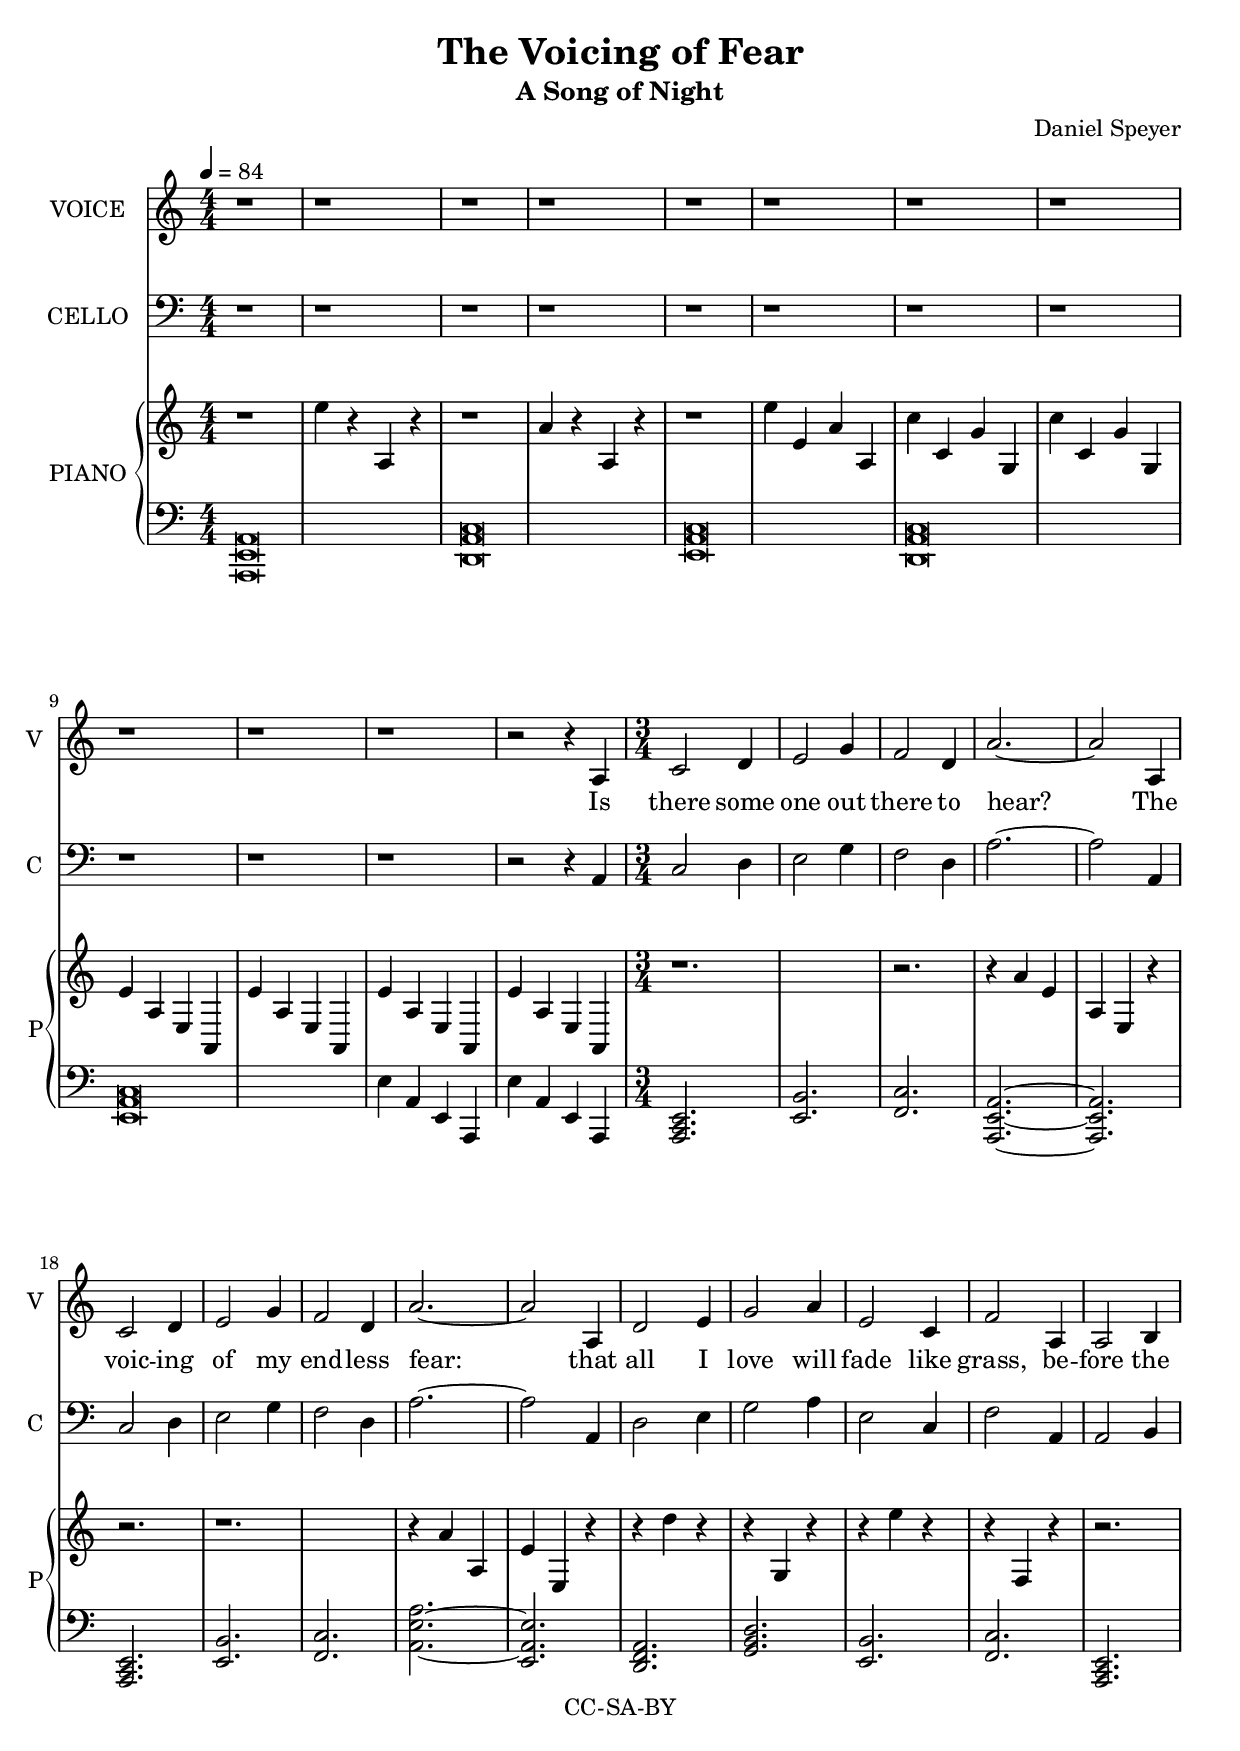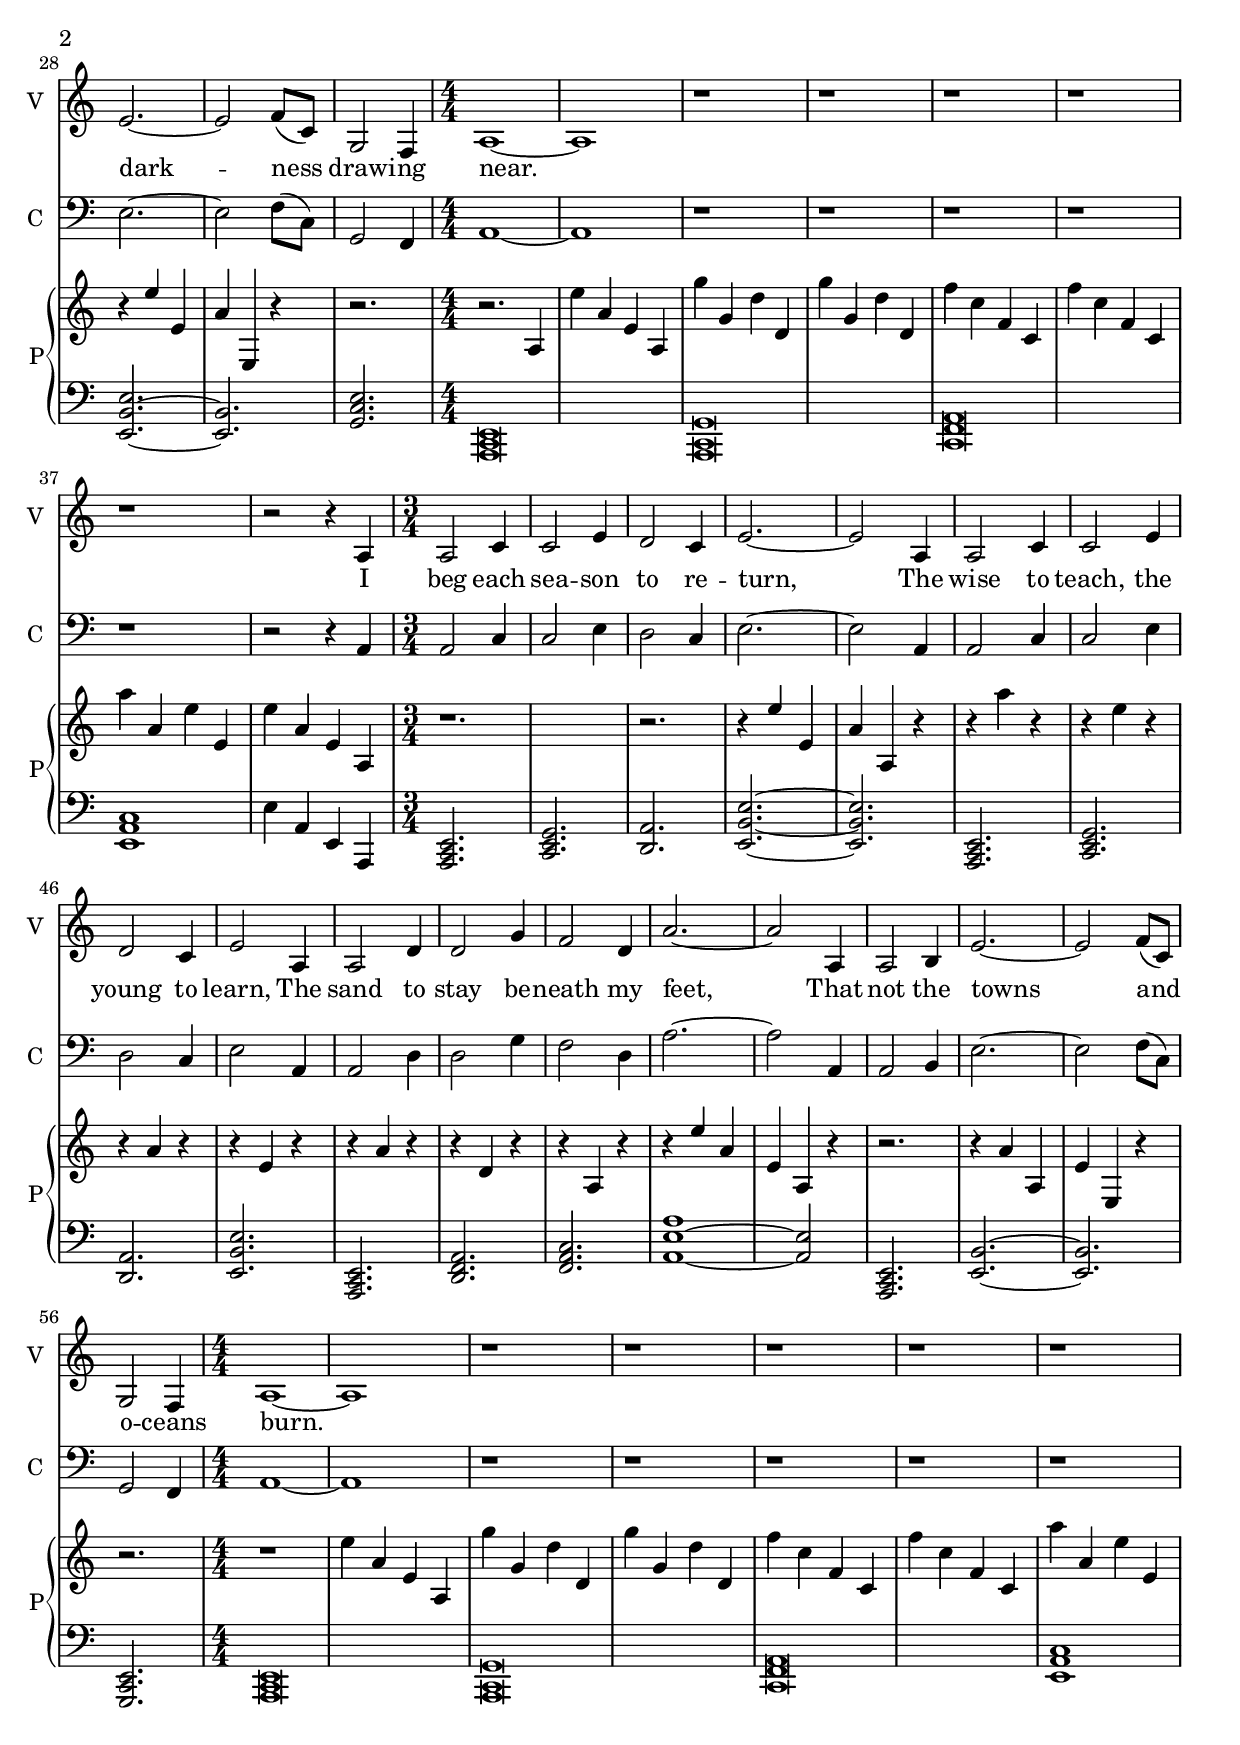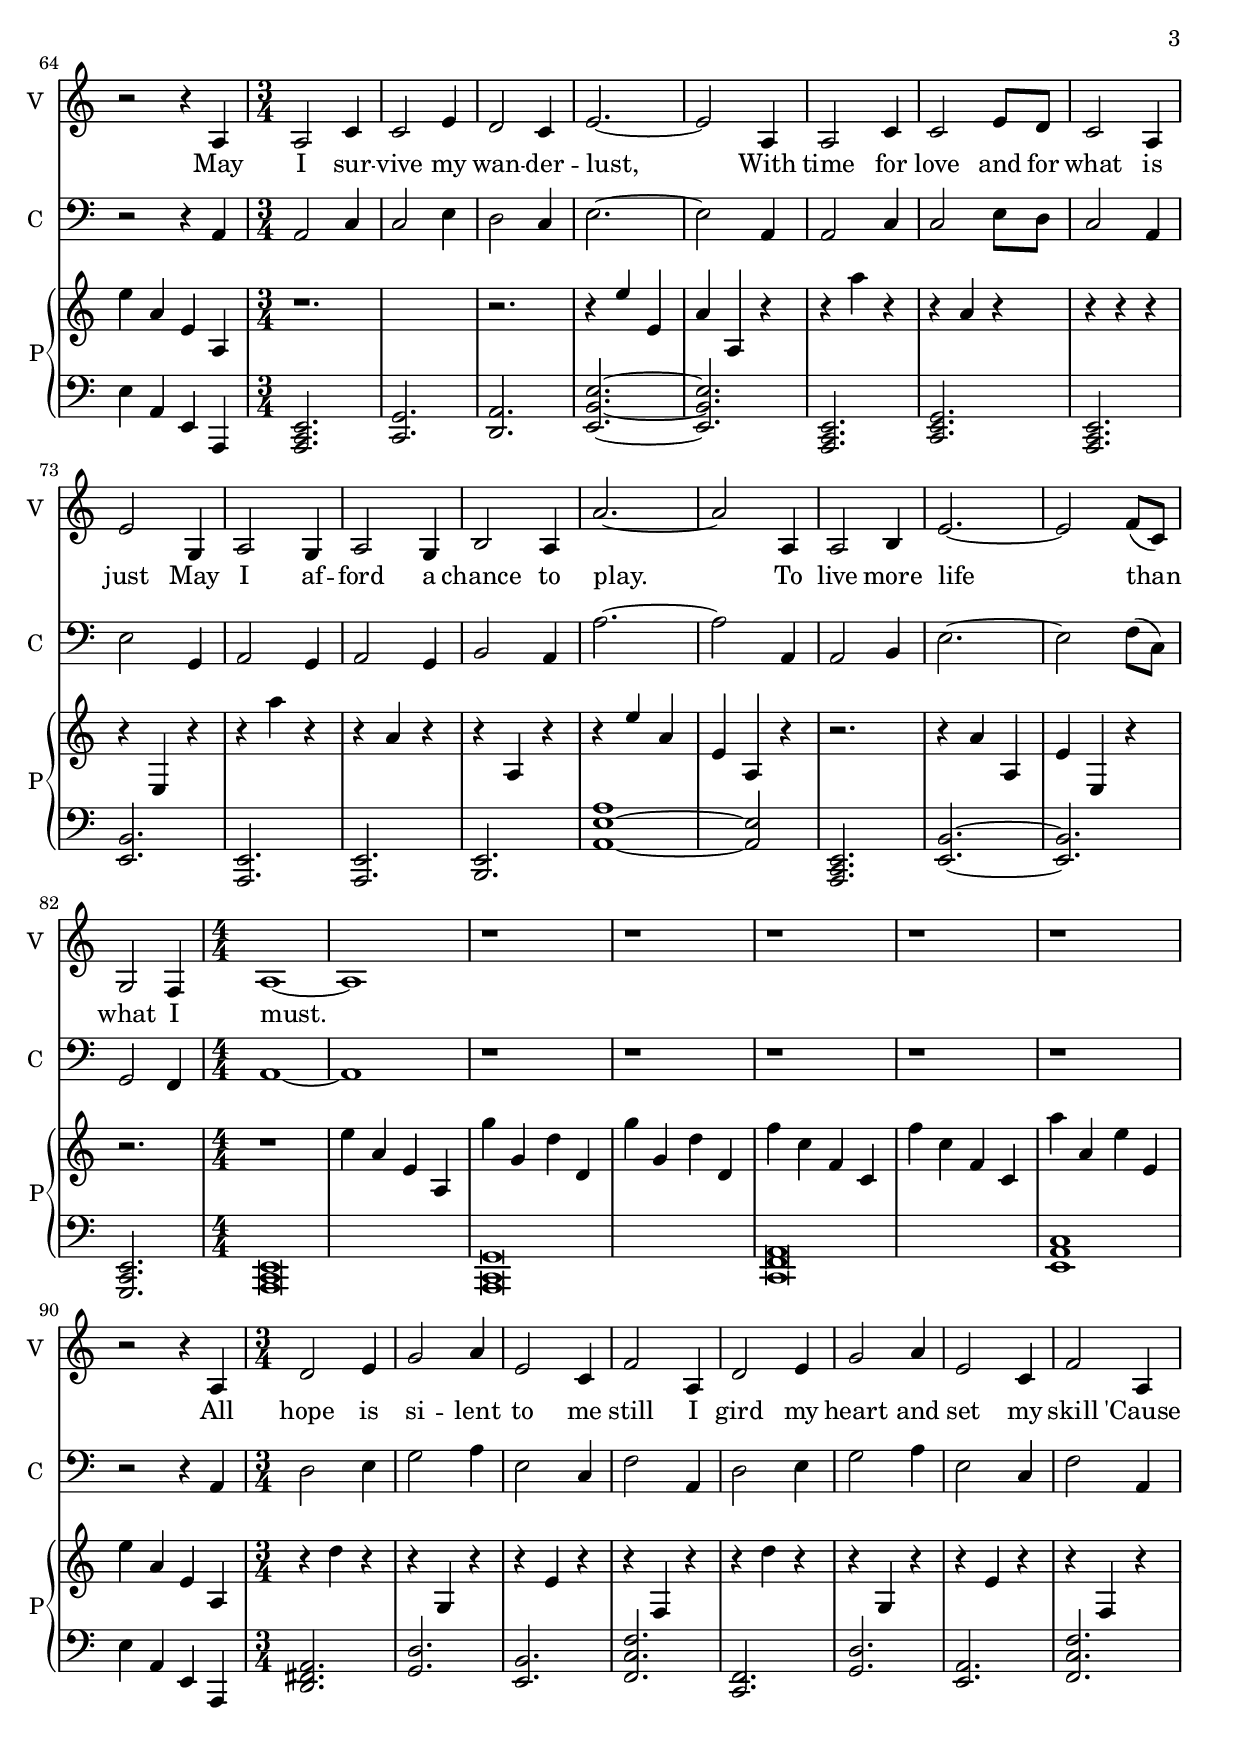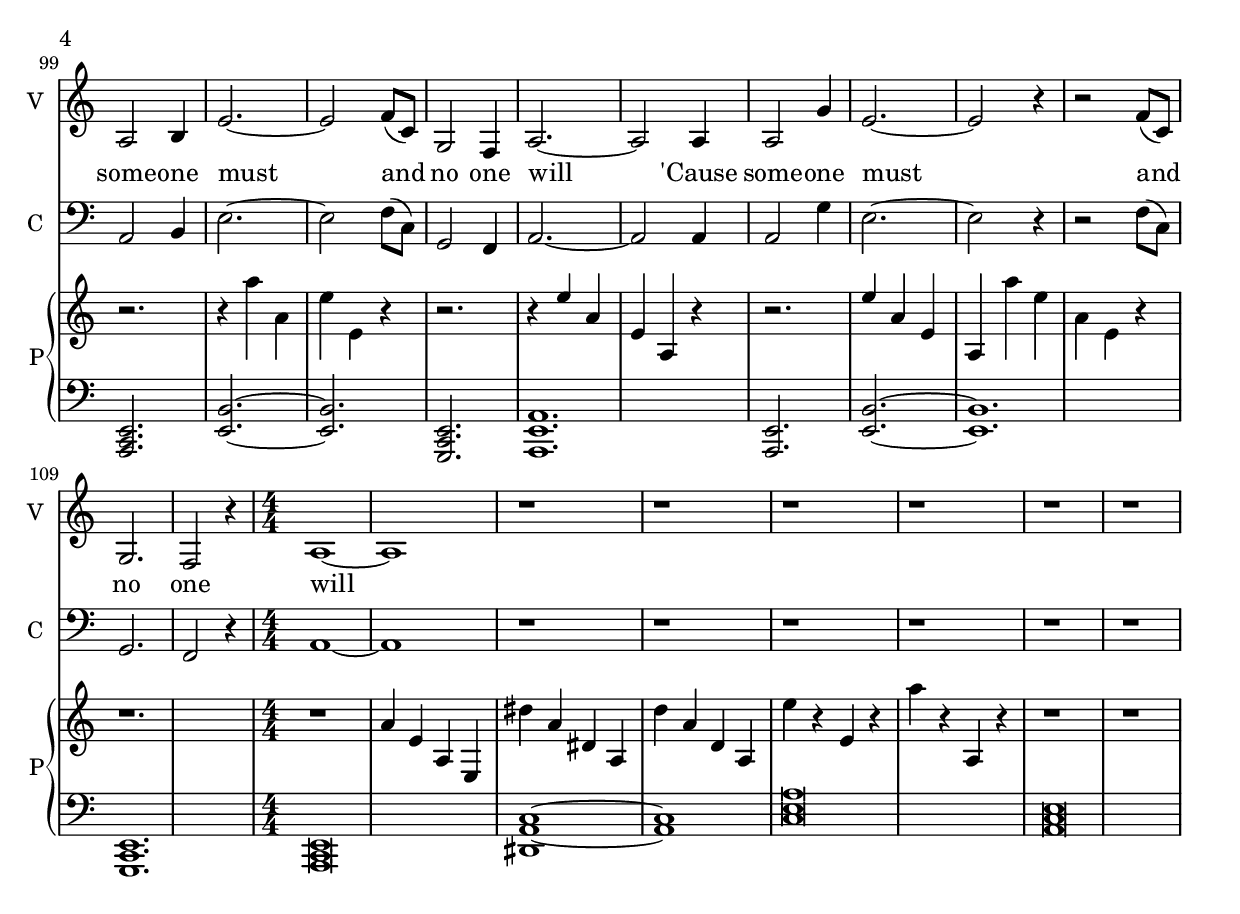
\version "2.18.2"

\header {
  title = "The Voicing of Fear"
  subtitle = "A Song of Night"
  composer = "Daniel Speyer"
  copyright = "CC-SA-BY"
}

mk = #(if (ly:get-option 'drop) #{ g #} #{ a #} )

melody =  {
  \numericTimeSignature
  \key a \minor
  r1 r r r r r r r r r r1 r2 r4

  a \time 3/4 c2 d4 e2 g4 f2 d4 a'2. ~a2
  a,4 c2 d4 e2 g4 f2 d4 a'2. ~a2
  a,4 d2 e4 g2 a4 e2 c4 f2
  a,4 a2 b4 e2.~ ~e2 f8([ c)] g2 f4 \time 4/4 a1~a
  
  r1 r r r r1 r2 r4
  
  a \time 3/4 a2 c4 c2 e4 d2 c4 e2. ~e2
  a,4 a2 c4 c2 e4 d2 c4 e2
  a,4 a2 d4 d2 g4 f2 d4 a'2. ~a2
  a,4 a2 b4 e2.~ ~e2 f8([ c)] g2 f4 \time 4/4 a1~a

  r1 r r r r1 r2 r4
  
  a \time 3/4 a2 c4 c2 e4 d2 c4 e2. ~ e2
  a,4 a2 c4 c2 e8 d8 c2 a4 e'2
  g,4 a2 g4 a2 g4 b2 a4 a'2. ~a2
  a,4 a2 b4 e2.~ ~e2 f8([ c)] g2 f4 \time 4/4 a1~a

  r1 r r r r1 r2 r4

  a4 \time 3/4 d2 e4 g2 a4 e2 c4 f2
  a,4 d2 e4 g2 a4 e2 c4 f2
  a,4 a2 b4 e2.~ ~e2 f8([ c)] g2 f4 a2. ~a2
  a4 a2 g'4 e2.~ ~e2 r4 r2 f8([ c8)] g2. f2 r4 \time 4/4 a1~a

  r1 r r r r r
}

rp = \transpose a \mk \relative c'' {
  \numericTimeSignature
  \time 4/4
  \key a \minor
  r1 e4 r a,, r
  r1 a'4 r a, r
  r1 e''4 e, a a,
  c'4 c, g' g, c'4 c, g' g,
  e'4 a, e a,  e'' a, e a,
  e''4 a, e a,  e'' a, e a,
  
  r1. r2. r4 a''[ e a, e] r4 r2.
  r1. r4 a'[ a, e' e,] r4
  r d'' r r g,, r r e'' r r f,, r
  r2. r4 e''[ e, a e,] r r2.
  
  r2. a4 e'' a, e a,
  g'' g, d' d, g' g, d' d,
  f' c f, c f' c f, c
  a'' a, e' e, e' a, e a,
  
  r1. r2. r4 e''[ e, a a,] r
  r a'' r r e r r a, r r e r
  r4 a r r d, r r a r 
  r e''[ a, e a,] r
  r2. r4 a'[ a, e' e,] r r2.
  
  r1 e''4 a, e a,
  g'' g, d' d, g' g, d' d,
  f' c f, c f' c f, c
  a'' a, e' e, e' a, e a,

  r1. r2. r4 e''[ e, a a,] r
  r a'' r r a, r r r r r e, r
  r4 a'' r r a, r r a, r 
  r e''[ a, e a,] r
  r2. r4 a'[ a, e' e,] r r2.
  
  r1 e''4 a, e a,
  g'' g, d' d, g' g, d' d,
  f' c f, c f' c f, c
  a'' a, e' e, e' a, e a,
  
  r d' r r g,, r r e' r r f, r
  r d'' r r g,, r r e' r r f, r
  r2. r4 a''[ a, e' e,] r r2.
  r4 e'[ a, e a,] r
  r2. e''4[ a, e a,] a''[ e a, e] r4
  r1.
  r1 a4 e a, e
  dis'' a dis, a d' a d, a
  e''4 r e, r a'4 r a,, r r1 r
}

lp = \transpose a \mk \relative c {
  \numericTimeSignature
  \key a \minor
  <a e a,>\breve
  <d, a' c>\breve
  <e a c>\breve
  <d a' c>\breve
  <e a c>\breve
  e'4 a, e a, e''4 a, e a,
  
  \chordmode {
    a,,,2.:m e,,2.:1.5 
    f,,2.:1.5 a,,,2.:1.5.8 ~
    a,,,2.:1.5.8
    
    a,,,2.:m
    e,,2.:1.5 f,,2.:1.5 
    a,,2.:1.5.8 ~ e,,2.:1.4.8
    
    d,,2.:m g,,2.: 
    e,,2.:1.5 f,,2.:1.5 
    a,,,2.:m e,,2.:1.5.8 ~
    e,,2.:1.5 g,,2.:1.4.6 
    a,,,\breve:m
  }

  <a c g'>\breve
  <c f a>\breve
  <e a c>1
  e'4 a, e a,
  
  \chordmode {
    a,,,2.:m c,,2.:
    d,,2.:1.5 e,,2.:1.5.8 ~
    e,,2.:1.5.8
    
    a,,,2.:m
    c,,2.: d,,2.:1.5 
    e,,2.:1.5.8

    a,,,:m
    d,,2.:m f,,2.: 
    a,,1:1.5.8 ~ a,,2:1.5
    
    a,,,2.:m e,,2.:1.5 ~
    e,,2.:1.5 g,,,2.:1.4.6 
    a,,,\breve:m
  }

  <a c g'>
  <c f a>\breve
  <e a c>1
  e'4 a, e a,

  \chordmode {
    a,,,2.:m c,,2.:1.5
    d,,2.:1.5 e,,2.:1.5.8 ~
    e,,2.:1.5.8
    
    a,,,2.:m
    c,,2.: a,,,2.:m 
    e,,2.:1.5

    a,,,:1.5
    a,,,2.:1.5 b,,,2.:1.4
    a,,1:1.5.8 ~ a,,2:1.5
    
    a,,,2.:m e,,2.:1.5 ~
    e,,2.:1.5 g,,,2.:1.4.6 
    a,,,\breve:m
  }

  <a c g'>
  <c f a>\breve
  <e a c>1
  e'4 a, e a,

  \chordmode {
    d,,2.: g,,2.:1.5
    e,,2.:1.5 f,,2.:1.5.8

    c,,2.:1.4
    g,,2.:1.5
    e,,2.:1.4 f,,2.:1.5.8 

    a,,,2.:m
    e,,:1.5 ~ e,,:1.5
    g,,,:1.4.6
    a,,,1.:1.5.8
    
    a,,,2.:1.5 e,,2.:1.5 ~
    e,,1.:1.5 g,,,1.:1.4.6 
    a,,,\breve:m
  }
  
  <dis a' c>1 ~ <a' c>1
  <c e a>\breve
  <a c e>
}

verseOne = \lyricmode {
  Is there some one out there to hear?
  The voic -- ing of my end -- less fear:
  that all I love will fade like grass,
  be -- fore the dark -- ness draw -- ing near.
  
  I beg each sea -- son to re -- turn,
  The wise to teach, the young to learn,
  The sand to stay be -- neath my feet,
  That not the towns and o -- ceans burn.

  May I sur -- vive my wan -- der -- lust,
  With time for love and for what is just
  May I af -- ford a chance to play.
  To live more life than what I must.
  
  All hope is si -- lent to me still
  I gird my heart and set my skill
  'Cause some -- one must and no one will
  'Cause some -- one must and no one will
}

\score {
  <<
    #(if (not (ly:get-option 'hidevoice)) #{
      \new Voice = "one" {
         \tempo 4 = 84
         \set Staff.midiInstrument = #"voice oohs"
         \set Staff.midiMinimumVolume = #0.8
         \set Staff.midiMaximumVolume = #1
         \set Staff.instrumentName = #(if (ly:get-option 'hidecello) "VOI&CEL" "VOICE")
         \set Staff.shortInstrumentName = #(if (ly:get-option 'hidecello) "VC" "V")
         \transpose a \mk \relative c' { \melody }
       }
      #} )
    #(if (not (ly:get-option 'hidevoice)) #{
      \new Lyrics \lyricsto "one" {
         \verseOne
       }
    #} )

    #(if (not (ly:get-option 'hidecello)) #{
      \new Voice  {
         \set Staff.midiInstrument = #"cello"
         \set Staff.midiMinimumVolume = #0.4
         \set Staff.midiMaximumVolume = #0.6
         \set Staff.instrumentName = #"CELLO"
         \set Staff.shortInstrumentName = #"C"
         \transpose a \mk \relative c { \clef bass
                        \melody }
       }
      #} )
    
    #(if (not (ly:get-option 'hidepiano)) #{
      \new PianoStaff <<
        \set PianoStaff.instrumentName = #"PIANO"
        \set PianoStaff.shortInstrumentName = #"P"
        \new Voice {
            \set Staff.midiInstrument = #"acoustic grand"
            \set Staff.midiMinimumVolume = #0.6
            \set Staff.midiMaximumVolume = #0.8
            \rp
        }
        \new Voice {
            \set Staff.midiInstrument = #"acoustic grand"
            \set Staff.midiMinimumVolume = #0.2
            \set Staff.midiMaximumVolume = #0.4
            \clef bass
            \lp
        }
      >>
      #} )
    
  >>
  \layout {}
  \midi {}
}